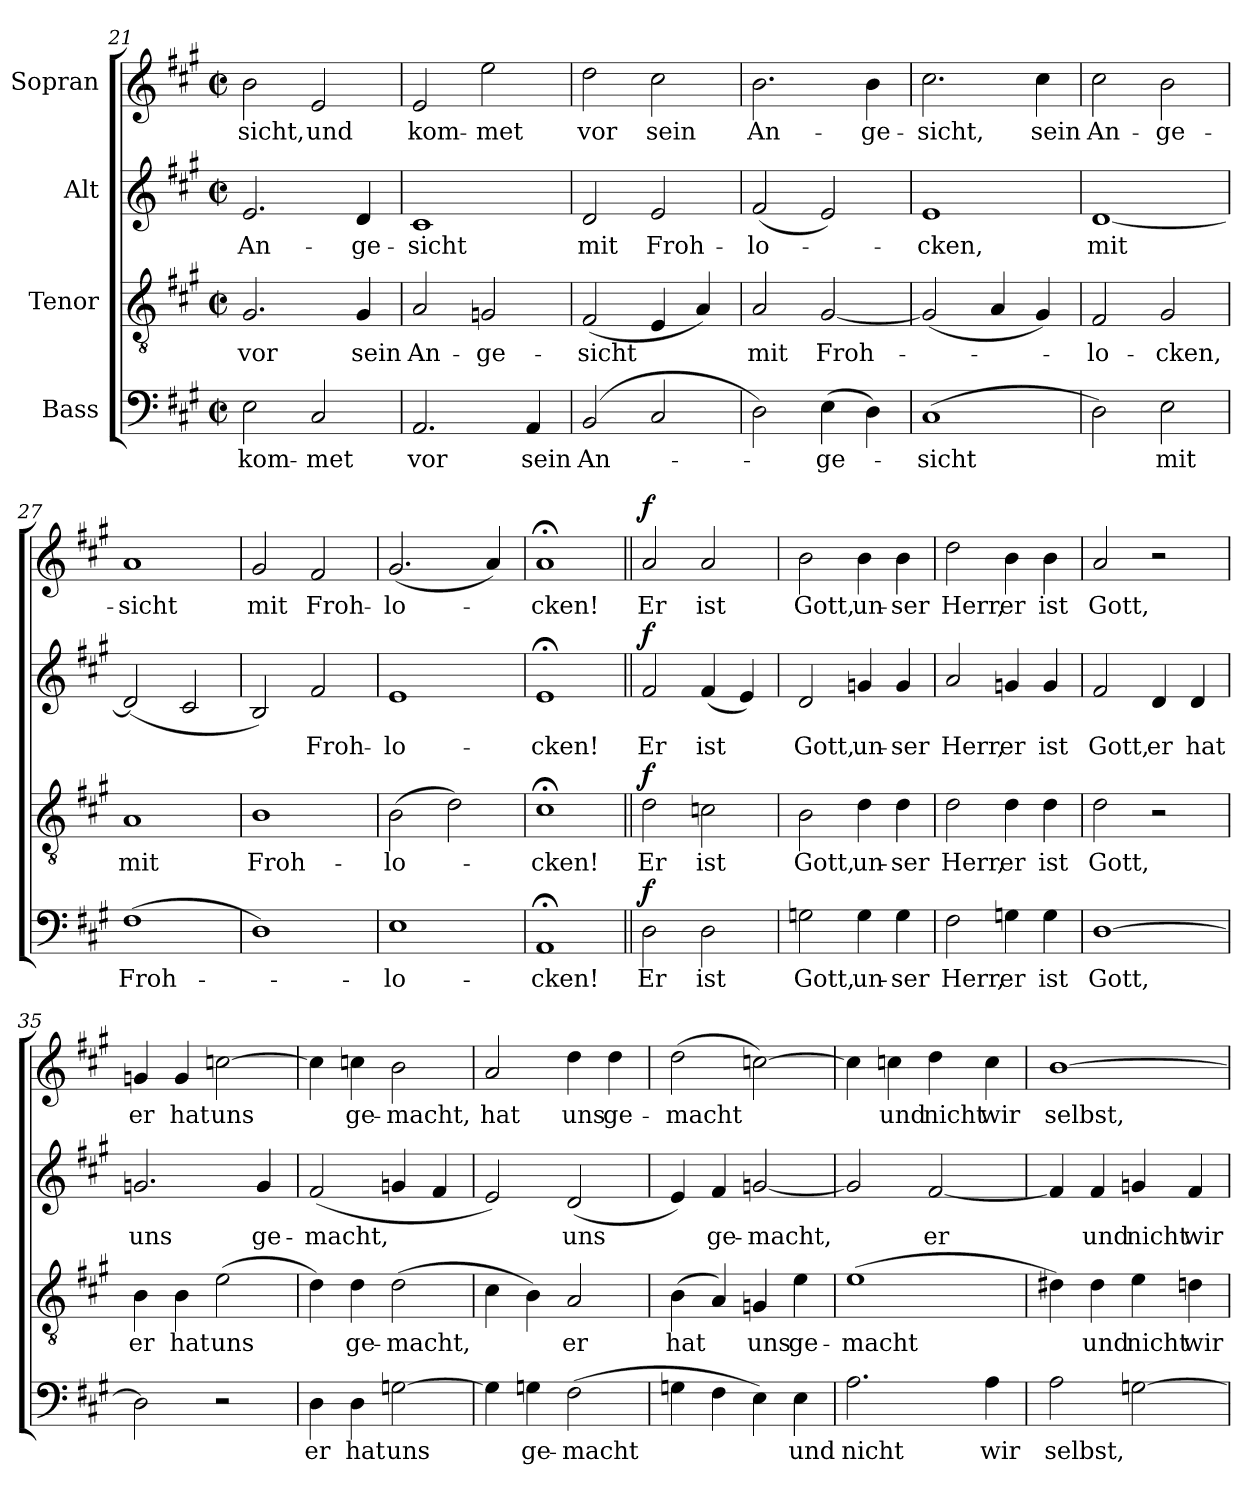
**kern	**text	**dynam	**kern	**text	**dynam	**kern	**text	**dynam	**kern	**text	**dynam
*part4	*part4	*part4	*part3	*part3	*part3	*part2	*part2	*part2	*part1	*part1	*part1
*staff4	*staff4	*staff4	*staff3	*staff3	*staff3	*staff2	*staff2	*staff2	*staff1	*staff1	*staff1
*I"Bass	*	*	*I"Tenor	*	*	*I"Alt	*	*	*I"Sopran	*	*
!!LO:LB:g=z
*clefF4	*	*	*clefGv2	*	*	*clefG2	*	*	*clefG2	*	*
*k[f#c#g#]	*	*	*k[f#c#g#]	*	*	*k[f#c#g#]	*	*	*k[f#c#g#]	*	*
*M2/2	*	*	*M2/2	*	*	*M2/2	*	*	*M2/2	*	*
*met(c|)	*	*	*met(c|)	*	*	*met(c|)	*	*	*met(c|)	*	*
=21	=21	=21	=21	=21	=21	=21	=21	=21	=21	=21	=21
2E\	kom-	.	2.G#/	vor	.	2.e/	An-	.	2b\	sicht,	.
2C#/	met	.	.	.	.	.	.	.	2e/	und	.
.	.	.	4G#/	sein	.	4d/	ge-	.	.	.	.
=22	=22	=22	=22	=22	=22	=22	=22	=22	=22	=22	=22
2.AA/	vor	.	2A/	An-	.	1c#	sicht	.	2e/	kom-	.
.	.	.	2Gn/	ge-	.	.	.	.	2ee\	-met	.
4AA/	sein	.	.	.	.	.	.	.	.	.	.
=23	=23	=23	=23	=23	=23	=23	=23	=23	=23	=23	=23
(2BB/	An-	.	(2F#/	sicht	.	2d/	mit	.	2dd\	vor	.
2C#/	.	.	4E/	.	.	2e/	Froh-	.	2cc#\	sein	.
.	.	.	4A/)	.	.	.	.	.	.	.	.
=24	=24	=24	=24	=24	=24	=24	=24	=24	=24	=24	=24
2D\)	.	.	2A/	mit	.	(2f#/	lo-	.	2.b\	An-	.
(4E\	-ge-	.	[2G#/	Froh-	.	2e/)	.	.	.	.	.
4D\)	.	.	.	.	.	.	.	.	4b\	ge-	.
=25	=25	=25	=25	=25	=25	=25	=25	=25	=25	=25	=25
(1C#	-sicht	.	(2G#/]	.	.	1e	cken,	.	2.cc#\	sicht,	.
.	.	.	4A/	.	.	.	.	.	.	.	.
.	.	.	4G#/)	.	.	.	.	.	4cc#\	sein	.
=26	=26	=26	=26	=26	=26	=26	=26	=26	=26	=26	=26
2D\)	.	.	2F#/	lo-	.	[1d	mit	.	2cc#\	An-	.
2E\	mit	.	2G#/	cken,	.	.	.	.	2b\	ge-	.
=27	=27	=27	=27	=27	=27	=27	=27	=27	=27	=27	=27
(1F#	Froh-	.	1A	mit	.	(2d/]	.	.	1a	sicht	.
.	.	.	.	.	.	2c#/	.	.	.	.	.
=28	=28	=28	=28	=28	=28	=28	=28	=28	=28	=28	=28
1D)	.	.	1B	Froh-	.	2B/)	.	.	2g#/	mit	.
.	.	.	.	.	.	2f#/	Froh-	.	2f#/	Froh-	.
=29	=29	=29	=29	=29	=29	=29	=29	=29	=29	=29	=29
1E	-lo-	.	(2B\	lo-	.	1e	lo-	.	(2.g#/	lo-	.
.	.	.	2d\)	.	.	.	.	.	.	.	.
.	.	.	.	.	.	.	.	.	4a/)	.	.
=30	=30	=30	=30	=30	=30	=30	=30	=30	=30	=30	=30
1AA;<	-cken!	.	1c#;<	cken!	.	1e;<	cken!	.	1a;<	-cken!	.
!!LO:PB:g=z
=31||	=31||	=31||	=31||	=31||	=31||	=31||	=31||	=31||	=31||	=31||	=31||
!	!	!LO:DY:a	!	!	!LO:DY:a	!	!	!LO:DY:a	!	!	!LO:DY:a
2D\	Er	f	2d\	Er	f	2f#/	Er	f	2a/	Er	f
2D\	ist	.	2cn\	ist	.	(4f#/	ist	.	2a/	ist	.
.	.	.	.	.	.	4e/)	.	.	.	.	.
=32	=32	=32	=32	=32	=32	=32	=32	=32	=32	=32	=32
2Gn\	Gott,	.	2B\	Gott,	.	2d/	Gott,	.	2b\	Gott,	.
4G\	un-	.	4d\	un-	.	4gn/	un-	.	4b\	un-	.
4G\	ser	.	4d\	ser	.	4g/	ser	.	4b\	ser	.
=33	=33	=33	=33	=33	=33	=33	=33	=33	=33	=33	=33
2F#\	Herr,	.	2d\	Herr,	.	2a/	Herr,	.	2dd\	Herr,	.
4Gn\	er	.	4d\	er	.	4gn/	er	.	4b\	er	.
4G\	ist	.	4d\	ist	.	4g/	ist	.	4b\	ist	.
=34	=34	=34	=34	=34	=34	=34	=34	=34	=34	=34	=34
[1D	Gott,	.	2d\	Gott,	.	2f#/	Gott,	.	2a/	Gott,	.
.	.	.	2r	.	.	4d/	er	.	2r	.	.
.	.	.	.	.	.	4d/	hat	.	.	.	.
=35	=35	=35	=35	=35	=35	=35	=35	=35	=35	=35	=35
2D\]	.	.	4B\	er	.	2.gn/	uns	.	4gn/	er	.
.	.	.	4B\	hat	.	.	.	.	4g/	hat	.
2r	.	.	(2e\	-uns	.	.	.	.	[2ccn\	uns	.
.	.	.	.	.	.	4g/	ge-	.	.	.	.
=36	=36	=36	=36	=36	=36	=36	=36	=36	=36	=36	=36
4D\	er	.	4d\)	.	.	(2f#/	macht,	.	4cc\]	.	.
4D\	hat	.	4d\	ge-	.	.	.	.	4ccn\	ge-	.
[2Gn\	uns	.	(2d\	macht,	.	4gn/	.	.	2b\	macht,	.
.	.	.	.	.	.	4f#/	.	.	.	.	.
=37	=37	=37	=37	=37	=37	=37	=37	=37	=37	=37	=37
4G\]	.	.	4c#\	.	.	2e/)	.	.	2a/	hat	.
4Gn\	ge-	.	4B\)	.	.	.	.	.	.	.	.
(2F#\	macht	.	2A/	er	.	(2d/	uns	.	4dd\	uns	.
.	.	.	.	.	.	.	.	.	4dd\	ge-	.
!!LO:LB:g=z
=38	=38	=38	=38	=38	=38	=38	=38	=38	=38	=38	=38
4Gn\	.	.	(4B\	hat	.	4e/)	.	.	(2dd\	macht	.
4F#\	.	.	4A/)	.	.	4f#/	ge-	.	.	.	.
4E\)	.	.	4Gn/	uns	.	[2gn/	macht,	.	[2ccn\)	.	.
4E\	und	.	4e\	ge-	.	.	.	.	.	.	.
=39	=39	=39	=39	=39	=39	=39	=39	=39	=39	=39	=39
2.A\	nicht	.	(1e	macht	.	2g/]	.	.	4cc\]	.	.
.	.	.	.	.	.	.	.	.	4ccn\	und	.
.	.	.	.	.	.	[2f#/	er	.	4dd\	nicht	.
4A\	wir	.	.	.	.	.	.	.	4cc\	wir	.
=40	=40	=40	=40	=40	=40	=40	=40	=40	=40	=40	=40
2A\	selbst,	.	4d#X\)	.	.	4f#/]	.	.	[1b	selbst,	.
.	.	.	4d#\	und	.	4f#/	und	.	.	.	.
[2Gn\	.	.	4e\	nicht	.	4gn/	nicht	.	.	.	.
.	.	.	4dn\	wir	.	4f#/	wir	.	.	.	.
=	=	=	=	=	=	=	=	=	=	=	=
*-	*-	*-	*-	*-	*-	*-	*-	*-	*-	*-	*-
